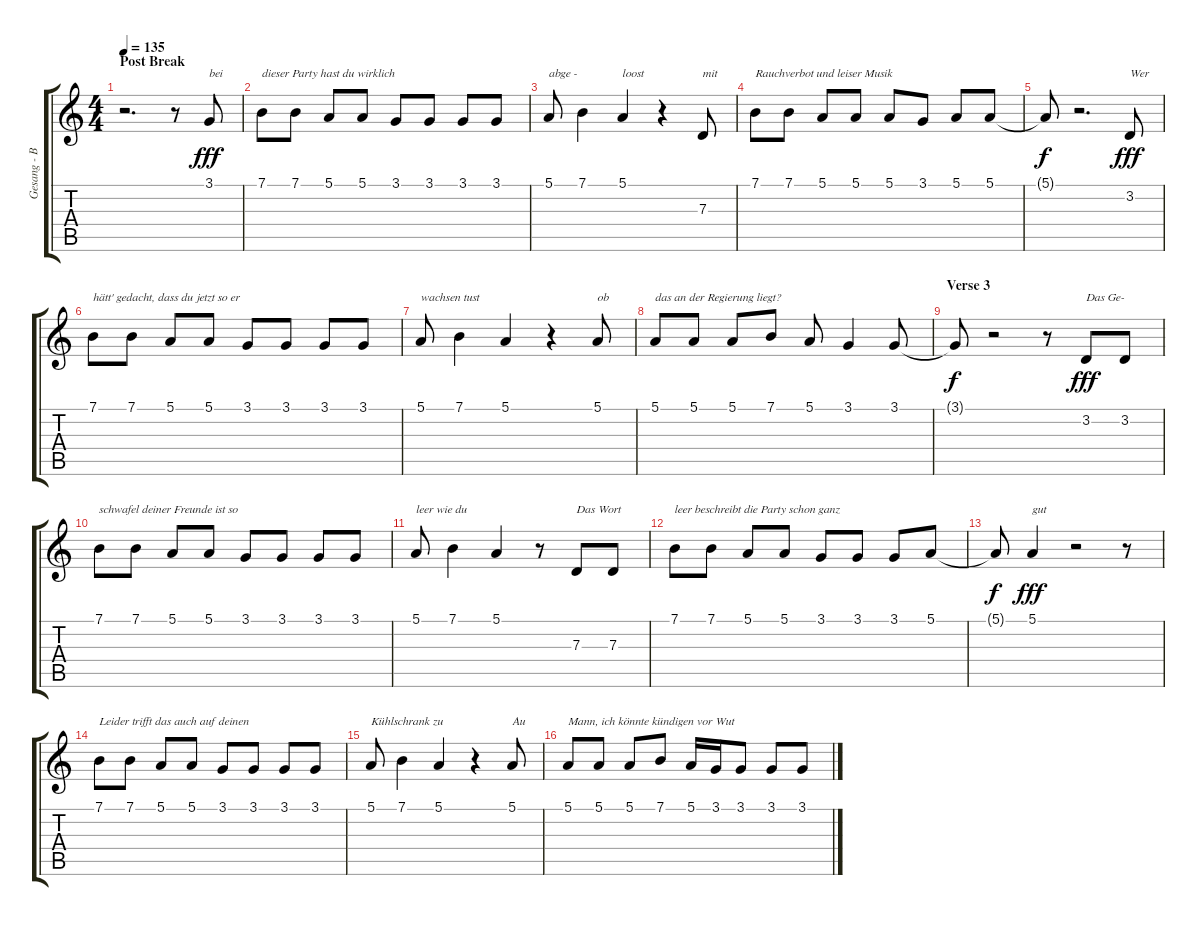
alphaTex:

\track ("Gesang - Bela B." "Gesang - B") {instrument lead8bassandlead}
\staff {score tabs}
\tuning (E4 B3 G3 D3 A2 E2) {hide}
\ts (4 4)
\section ("" "Post Break")
\tempo 135
\clef g2
\ks c
r.2{d dy f} r.8 3.1.8{txt "bei" dy fff} |
7.1.8{txt "dieser Party hast du wirklich"} 7.1.8 5.1.8 5.1.8 3.1.8 3.1.8 3.1.8 3.1.8 |
5.1.8{txt "abge -"} 7.1.4 5.1.4{txt "loost"} r.4 7.3.8{txt "mit"} |
7.1.8{txt "Rauchverbot und leiser Musik"} 7.1.8 5.1.8 5.1.8 5.1.8 3.1.8 5.1.8 5.1.8 |
5.1{t}.8{dy f} r.2{d} 3.2.8{txt "Wer" dy fff} |
7.1.8{txt "hätt' gedacht, dass du jetzt so er"} 7.1.8 5.1.8 5.1.8 3.1.8 3.1.8 3.1.8 3.1.8 |
5.1.8{txt "wachsen tust"} 7.1.4 5.1.4 r.4 5.1.8{txt "ob"} |
5.1.8{txt "das an der Regierung liegt?"} 5.1.8 5.1.8 7.1.8 5.1.8 3.1.4 3.1.8 |
\section ("" "Verse 3")
3.1{t}.8{dy f} r.2 r.8 3.2.8{txt "Das Ge-" dy fff} 3.2.8 |
7.1.8{txt "schwafel deiner Freunde ist so"} 7.1.8 5.1.8 5.1.8 3.1.8 3.1.8 3.1.8 3.1.8 |
5.1.8{txt "leer wie du"} 7.1.4 5.1.4 r.8 7.3.8{txt "Das Wort"} 7.3.8 |
7.1.8{txt "leer beschreibt die Party schon ganz"} 7.1.8 5.1.8 5.1.8 3.1.8 3.1.8 3.1.8 5.1.8 |
5.1{t}.8{dy f} 5.1.4{txt "gut" dy fff} r.2 r.8 |
7.1.8{txt "Leider trifft das auch auf deinen"} 7.1.8 5.1.8 5.1.8 3.1.8 3.1.8 3.1.8 3.1.8 |
5.1.8{txt "Kühlschrank zu"} 7.1.4 5.1.4 r.4 5.1.8{txt "Au"} |
5.1.8{txt "Mann, ich könnte kündigen vor Wut"} 5.1.8 5.1.8 7.1.8 5.1.16 3.1.16 3.1.8 3.1.8 3.1.8
